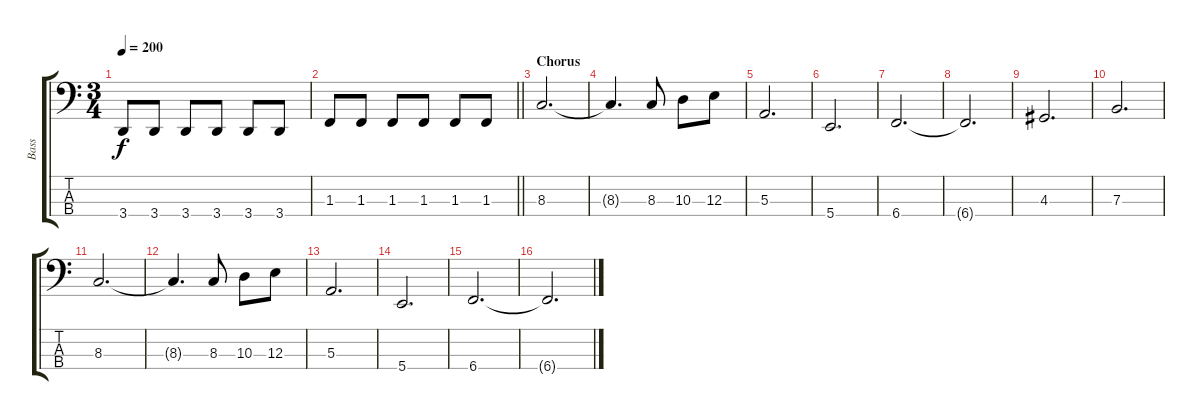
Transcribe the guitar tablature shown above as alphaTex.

\track ("Bass" "Bass") {instrument electricbasspick}
\staff {score tabs}
\tuning (D2 A1 E1 B0) {hide}
\ts (3 4)
\tempo 200
\clef f4
\ks c
3.4.8{dy f} 3.4.8 3.4.8 3.4.8 3.4.8 3.4.8 |
\barLineRight lightlight
1.3.8 1.3.8 1.3.8 1.3.8 1.3.8 1.3.8 |
\section ("" "Chorus")
8.3.2{d} |
8.3{t}.4{d} 8.3.8 10.3.8 12.3.8 |
5.3.2{d} |
5.4.2{d} |
6.4.2{d} |
6.4{t}.2{d} |
4.3.2{d} |
7.3.2{d} |
8.3.2{d} |
8.3{t}.4{d} 8.3.8 10.3.8 12.3.8 |
5.3.2{d} |
5.4.2{d} |
6.4.2{d} |
6.4{t}.2{d}
